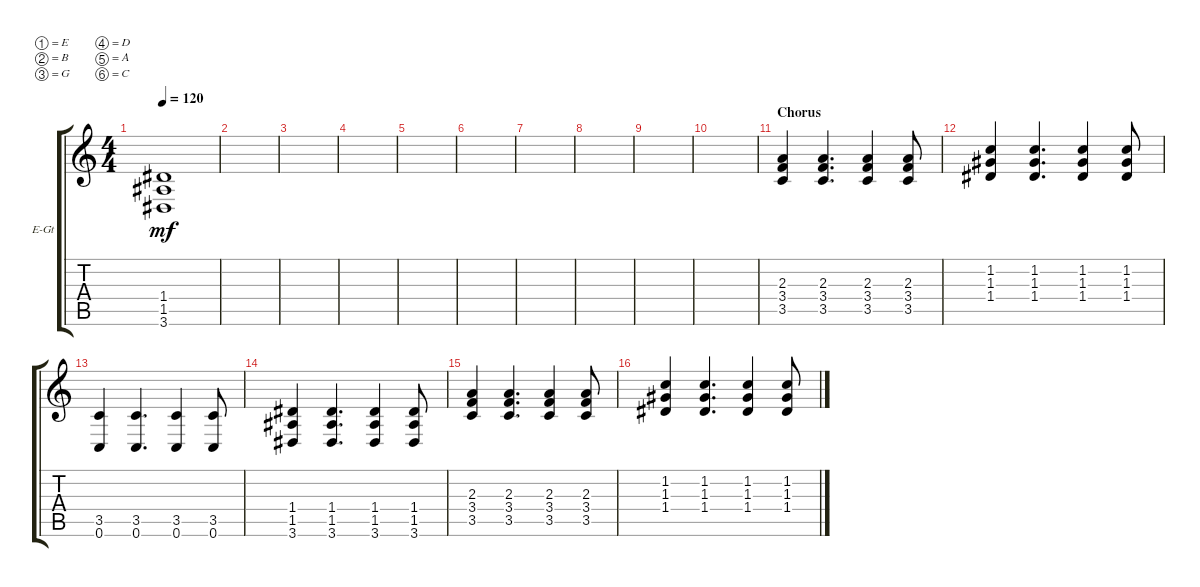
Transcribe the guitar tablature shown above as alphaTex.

\bracketExtendMode groupsimilarinstruments
\firstSystemTrackNameOrientation horizontal
\otherSystemsTrackNameOrientation horizontal
\track ("Electric Guitar 2" "E-Gt") {instrument distortionguitar}
\staff {score tabs}
\tuning (E4 B3 G3 D3 A2 C2)
\ts (4 4)
\tempo 120
\clef g2
\ks c
(1.4 3.6 1.5).1{dy mf} |
|
|
|
|
|
|
|
|
|
\section ("" "Chorus")
(3.4 3.5 2.3).4 (3.4 3.5 2.3).4{d} (3.4 3.5 2.3).4 (3.4 3.5 2.3).8 |
(1.3 1.4 1.2).4 (1.3 1.2 1.4).4{d} (1.3 1.2 1.4).4 (1.3 1.2 1.4).8 |
(3.5 0.6).4 (3.5 0.6).4{d} (3.5 0.6).4 (3.5 0.6).8 |
(1.4 3.6 1.5).4 (1.4 3.6 1.5).4{d} (1.4 3.6 1.5).4 (1.4 3.6 1.5).8 |
(3.4 3.5 2.3).4 (3.4 3.5 2.3).4{d} (3.4 3.5 2.3).4 (3.4 3.5 2.3).8 |
(1.3 1.4 1.2).4 (1.3 1.2 1.4).4{d} (1.3 1.2 1.4).4 (1.3 1.2 1.4).8
